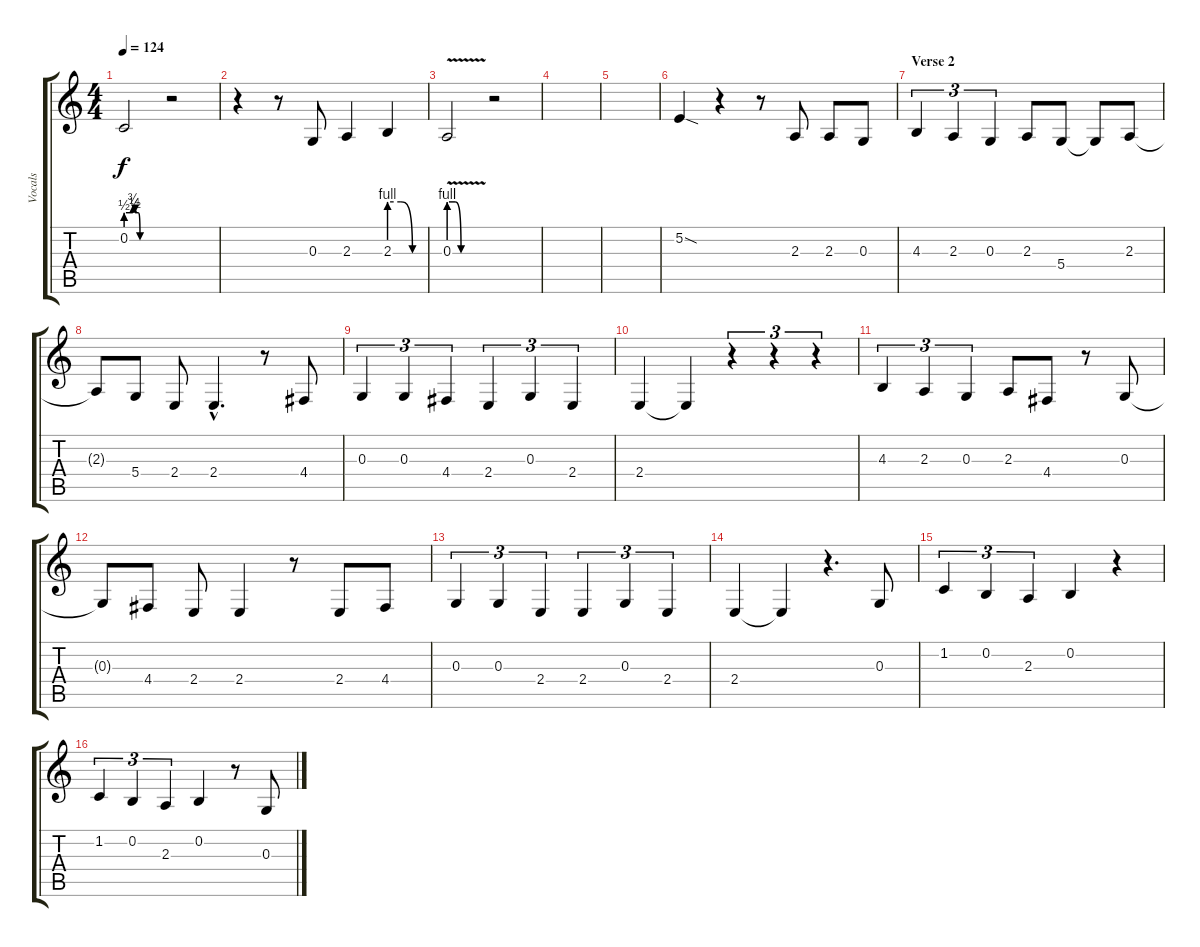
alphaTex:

\track ("Vocals" "Vocals") {instrument lead2sawtooth}
\staff {score tabs}
\tuning (E4 B3 G3 D3 A2 E2) {hide}
\ts (4 4)
\tempo 124
\clef g2
\ks c
0.2{be (custom 0 2 10 2 12 3 15 2 20 2 23 0 26 0 40 0 60 0)}.2{dy f} r.2 |
r.4 r.8 0.3.8 2.3.4 2.3{be (custom 0 4 20 4 40 0 60 0)}.4 |
0.3{be (custom 0 4 10 4 20 0 40 0 60 0) v}.2 r.2 |
|
|
5.2{sod}.4 r.4 r.8 2.3.8 2.3.8 0.3.8 |
\section ("" "Verse 2")
4.3.4{tu (3 2)} 2.3.4{tu (3 2)} 0.3.4{tu (3 2)} 2.3.8 5.4.8 5.4{t}.8 2.3.8 |
2.3{t}.8 5.4.8 2.4.8 2.4{hac}.4{d} r.8 4.4.8 |
0.3.4{tu (3 2)} 0.3.4{tu (3 2)} 4.4.4{tu (3 2)} 2.4.4{tu (3 2)} 0.3.4{tu (3 2)} 2.4.4{tu (3 2)} |
2.4.4 2.4{t}.4 r.4{tu (3 2)} r.4{tu (3 2)} r.4{tu (3 2)} |
4.3.4{tu (3 2)} 2.3.4{tu (3 2)} 0.3.4{tu (3 2)} 2.3.8 4.4.8 r.8 0.3.8 |
0.3{t}.8 4.4.8 2.4.8 2.4.4 r.8 2.4.8 4.4.8 |
0.3.4{tu (3 2)} 0.3.4{tu (3 2)} 2.4.4{tu (3 2)} 2.4.4{tu (3 2)} 0.3.4{tu (3 2)} 2.4.4{tu (3 2)} |
2.4.4 2.4{t}.4 r.4{d} 0.3.8 |
1.2.4{tu (3 2)} 0.2.4{tu (3 2)} 2.3.4{tu (3 2)} 0.2.4 r.4 |
1.2.4{tu (3 2)} 0.2.4{tu (3 2)} 2.3.4{tu (3 2)} 0.2.4 r.8 0.3.8
